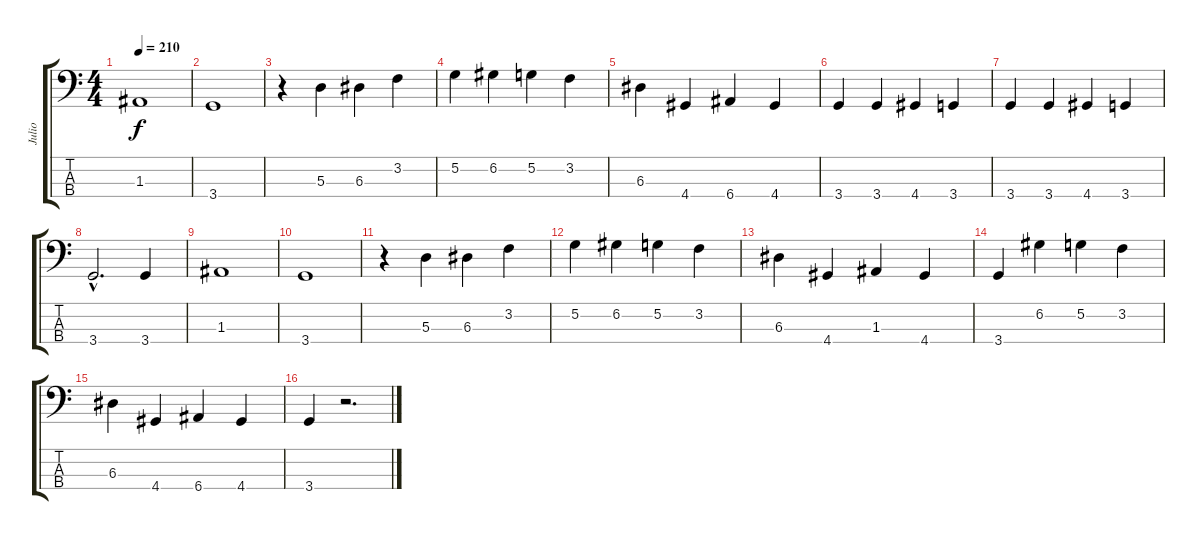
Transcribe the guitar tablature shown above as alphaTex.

\track ("Julio" "Julio") {instrument electricbassfinger}
\staff {score tabs}
\tuning (G2 D2 A1 E1) {hide}
\ts (4 4)
\tempo 210
\clef f4
\ks c
1.3.1{dy f} |
3.4.1 |
r.4 5.3.4 6.3.4 3.2.4 |
5.2.4 6.2.4 5.2.4 3.2.4 |
6.3.4 4.4.4 6.4.4 4.4.4 |
3.4.4 3.4.4 4.4.4 3.4.4 |
3.4.4 3.4.4 4.4.4 3.4.4 |
3.4{hac}.2{d} 3.4.4 |
1.3.1 |
3.4.1 |
r.4 5.3.4 6.3.4 3.2.4 |
5.2.4 6.2.4 5.2.4 3.2.4 |
6.3.4 4.4.4 1.3.4 4.4.4 |
3.4.4 6.2.4 5.2.4 3.2.4 |
6.3.4 4.4.4 6.4.4 4.4.4 |
3.4.4 r.2{d}
